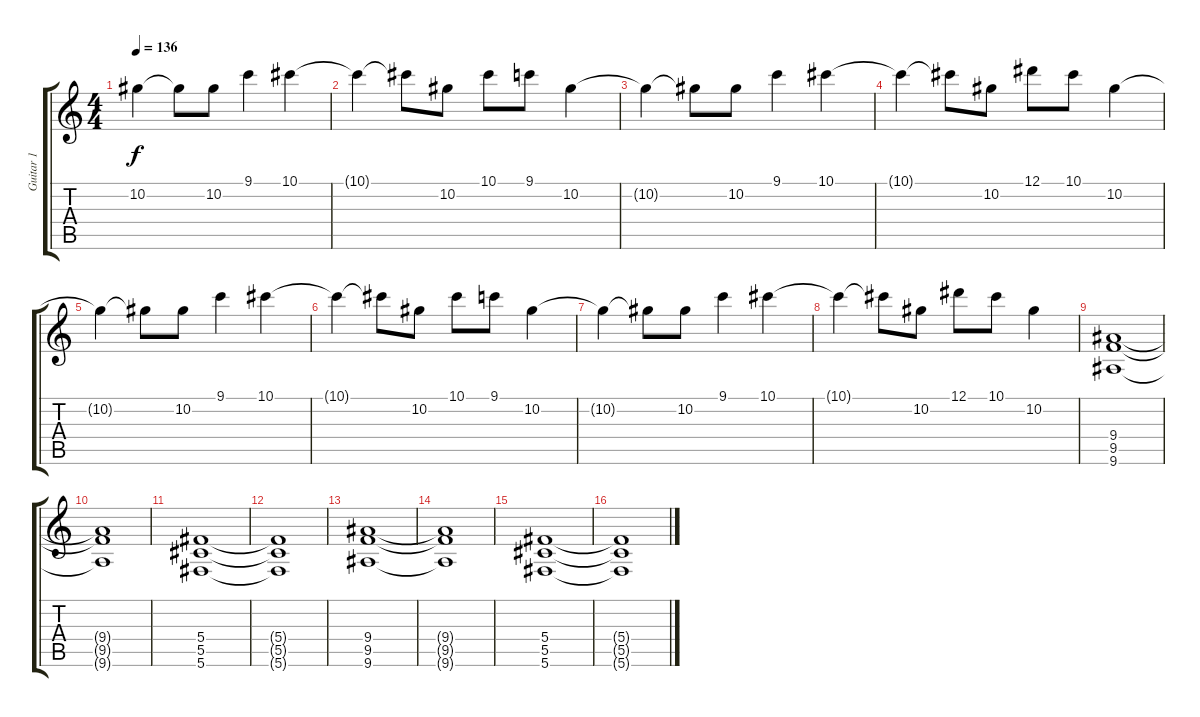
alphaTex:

\track ("Guitar 1" "Guitar 1") {instrument distortionguitar}
\staff {score tabs}
\tuning (Eb4 Bb3 Gb3 Db3 Ab2 Db2) {hide}
\ts (4 4)
\tempo 136
\clef g2
\ks c
10.2{t}.4{dy f} 10.2{t}.8 10.2.8 9.1.4 10.1.4 |
10.1{t}.4 10.1{t}.8 10.2.8 10.1.8 9.1.8 10.2.4 |
10.2{t}.4 10.2{t}.8 10.2.8 9.1.4 10.1.4 |
10.1{t}.4 10.1{t}.8 10.2.8 12.1.8 10.1.8 10.2.4 |
10.2{t}.4 10.2{t}.8 10.2.8 9.1.4 10.1.4 |
10.1{t}.4 10.1{t}.8 10.2.8 10.1.8 9.1.8 10.2.4 |
10.2{t}.4 10.2{t}.8 10.2.8 9.1.4 10.1.4 |
10.1{t}.4 10.1{t}.8 10.2.8 12.1.8 10.1.8 10.2.4 |
(9.4 9.5 9.6).1 |
(9.4{t} 9.5{t} 9.6{t}).1 |
(5.4 5.5 5.6).1 |
(5.4{t} 5.5{t} 5.6{t}).1 |
(9.4 9.5 9.6).1 |
(9.4{t} 9.5{t} 9.6{t}).1 |
(5.4 5.5 5.6).1 |
(5.4{t} 5.5{t} 5.6{t}).1
